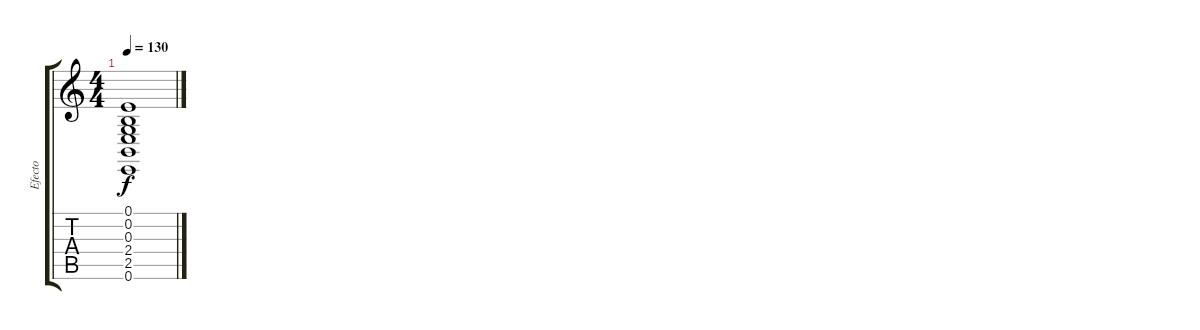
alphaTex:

\track ("Efecto" "Efecto") {instrument fx6goblins}
\staff {score tabs}
\tuning (E4 B3 G3 D3 A2 E2) {hide}
\ts (4 4)
\tempo 130
\clef g2
\ks c
(0.1 0.2 0.3 2.4 2.5 0.6).1{dy f}
